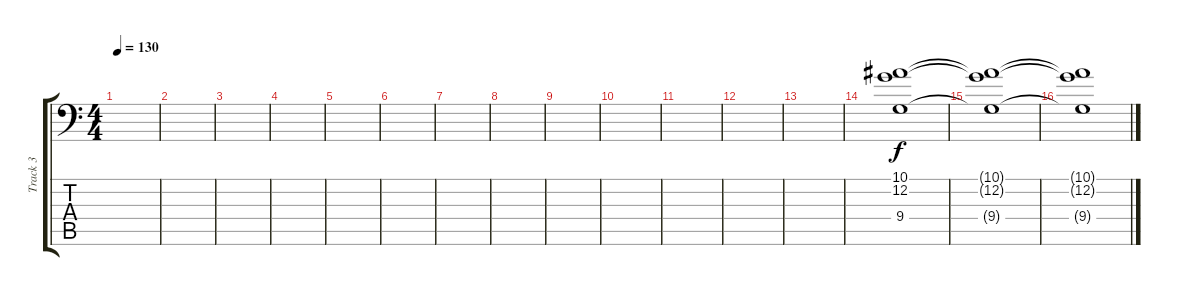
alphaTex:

\track ("Track 3" "Track 3") {instrument fx6goblins}
\staff {score tabs}
\tuning (C4 G3 Eb3 Bb2 F2 Bb1) {hide}
\ts (4 4)
\tempo 130
\clef f4
\ks c
|
|
|
|
|
|
|
|
|
|
|
|
|
(10.1 12.2 9.4).1 |
(10.1{t} 12.2{t} 9.4{t}).1 |
(10.1{t} 12.2{t} 9.4{t}).1
